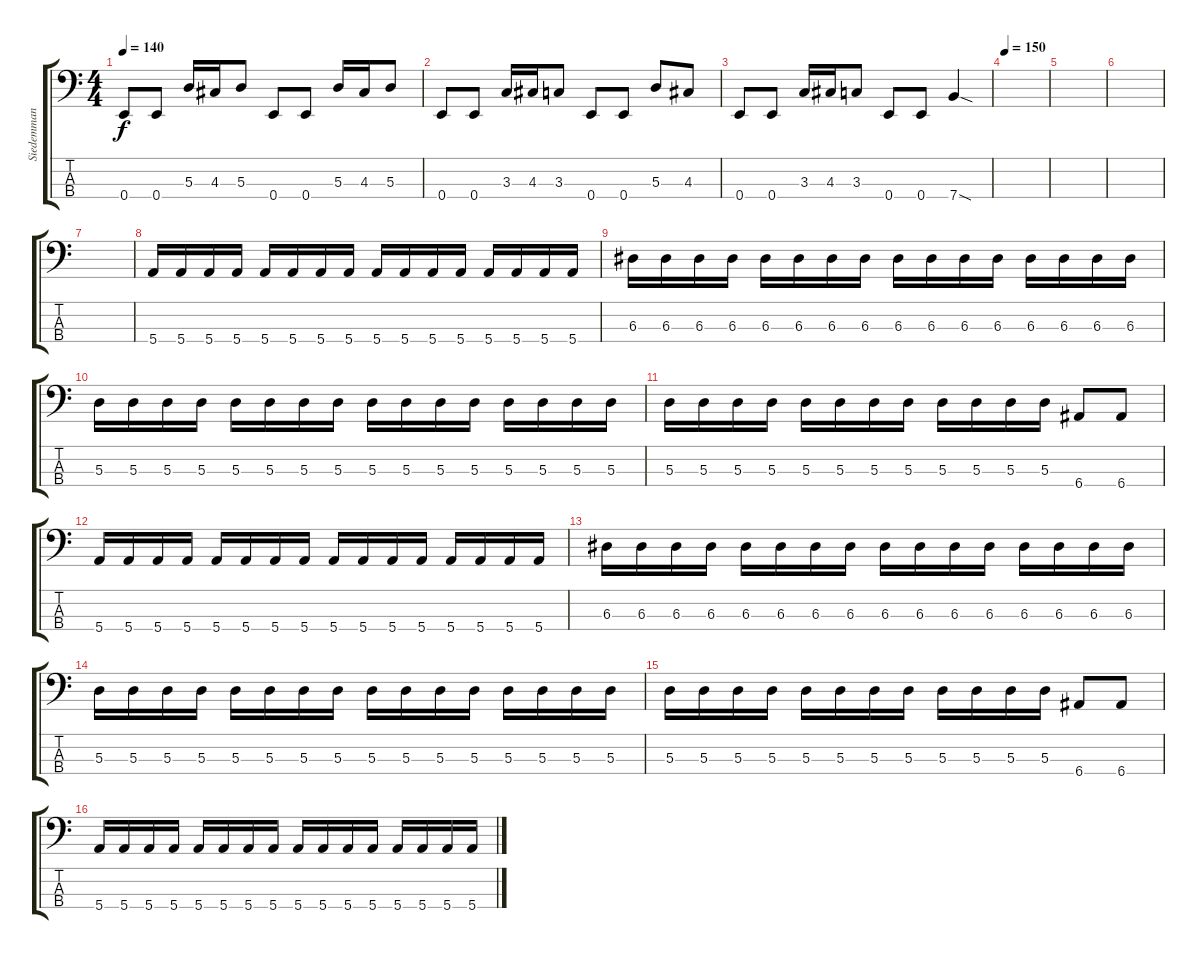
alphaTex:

\track ("Siedemman" "Siedemman") {instrument electricbasspick}
\staff {score tabs}
\tuning (G2 D2 A1 E1) {hide}
\ts (4 4)
\tempo 140
\clef f4
\ks c
0.4.8{dy f} 0.4.8 5.3.16 4.3.16 5.3.8 0.4.8 0.4.8 5.3.16 4.3.16 5.3.8 |
0.4.8 0.4.8 3.3.16 4.3.16 3.3.8 0.4.8 0.4.8 5.3.8 4.3.8 |
0.4.8 0.4.8 3.3.16 4.3.16 3.3.8 0.4.8 0.4.8 7.4{sod}.4 |
\tempo 150
|
|
|
|
5.4.16 5.4.16 5.4.16 5.4.16 5.4.16 5.4.16 5.4.16 5.4.16 5.4.16 5.4.16 5.4.16 5.4.16 5.4.16 5.4.16 5.4.16 5.4.16 |
6.3.16 6.3.16 6.3.16 6.3.16 6.3.16 6.3.16 6.3.16 6.3.16 6.3.16 6.3.16 6.3.16 6.3.16 6.3.16 6.3.16 6.3.16 6.3.16 |
5.3.16 5.3.16 5.3.16 5.3.16 5.3.16 5.3.16 5.3.16 5.3.16 5.3.16 5.3.16 5.3.16 5.3.16 5.3.16 5.3.16 5.3.16 5.3.16 |
5.3.16 5.3.16 5.3.16 5.3.16 5.3.16 5.3.16 5.3.16 5.3.16 5.3.16 5.3.16 5.3.16 5.3.16 6.4.8 6.4.8 |
5.4.16 5.4.16 5.4.16 5.4.16 5.4.16 5.4.16 5.4.16 5.4.16 5.4.16 5.4.16 5.4.16 5.4.16 5.4.16 5.4.16 5.4.16 5.4.16 |
6.3.16 6.3.16 6.3.16 6.3.16 6.3.16 6.3.16 6.3.16 6.3.16 6.3.16 6.3.16 6.3.16 6.3.16 6.3.16 6.3.16 6.3.16 6.3.16 |
5.3.16 5.3.16 5.3.16 5.3.16 5.3.16 5.3.16 5.3.16 5.3.16 5.3.16 5.3.16 5.3.16 5.3.16 5.3.16 5.3.16 5.3.16 5.3.16 |
5.3.16 5.3.16 5.3.16 5.3.16 5.3.16 5.3.16 5.3.16 5.3.16 5.3.16 5.3.16 5.3.16 5.3.16 6.4.8 6.4.8 |
5.4.16 5.4.16 5.4.16 5.4.16 5.4.16 5.4.16 5.4.16 5.4.16 5.4.16 5.4.16 5.4.16 5.4.16 5.4.16 5.4.16 5.4.16 5.4.16
